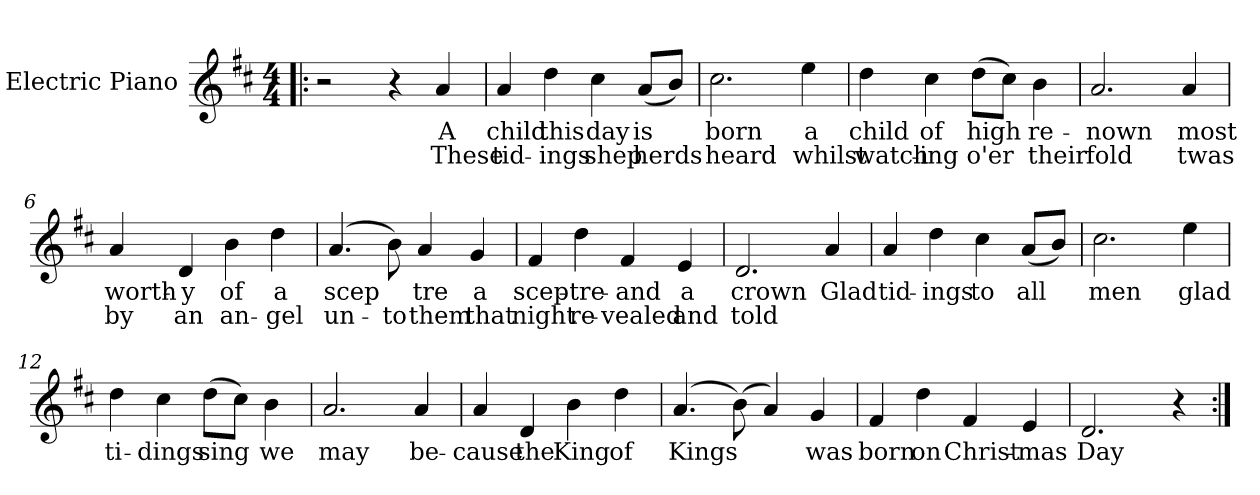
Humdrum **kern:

**kern	**text	**text
*part1	*part1	*part1
*staff1	*staff1	*staff1
*I"Electric Piano	*	*
*I'E.Pno	*	*
*clefG2	*	*
*k[f#c#]	*	*
*D:	*	*
*M4/4	*	*
=1!|:	=1!|:	=1!|:
2r	.	.
4r	.	.
4a/	A	These
=2	=2	=2
4a/	child	tid-
4dd\	this	ings
4cc#\	day	shep
(8a/L	is	herds
8b/J)	.	.
=3	=3	=3
2.cc#\	born	heard
4ee\	a	whilst
!!LO:LB:g=z
=4	=4	=4
4dd\	child	watch-
4cc#\	of	-ing
(8dd\L	high	o'er
8cc#\J)	.	.
4b\	re-	their
=5	=5	=5
2.a/	-nown	fold
4a/	most	twas
=6	=6	=6
4a/	worth-	by
4d/	-y	an
4b\	of	an-
4dd\	a	-gel
=7	=7	=7
(4.a/	-scep	un-
8b\)	.	-to
4a/	tre	them
4g/	a	that
!!LO:LB:g=z
=8	=8	=8
4f#/	scep-	night
4dd\	-tre-	re-
4f#/	and	-vealed
4e/	a	and
=9	=9	=9
2.d/	crown	told
4a/	Glad	.
=10	=10	=10
4a/	tid-	.
4dd\	-ings	.
4cc#\	to	.
(8a/L	all	.
8b/J)	.	.
=11	=11	=11
2.cc#\	men	.
4ee\	glad	.
!!LO:LB:g=z
=12	=12	=12
4dd\	ti-	.
4cc#\	-dings	.
(8dd\L	sing	.
8cc#\J)	.	.
4b\	we	.
=13	=13	=13
2.a/	may	.
4a/	be-	.
=14	=14	=14
4a/	-cause	.
4d/	the	.
4b\	King	.
4dd\	of	.
=15	=15	=15
(4.a/	Kings	.
(8b\)	.	.
4a/)	.	.
4g/	was	.
!!LO:LB:g=z
=16	=16	=16
4f#/	born	.
4dd\	on	.
4f#/	Christ-	.
4e/	-mas	.
=17	=17	=17
2.d/	Day	.
4r	.	.
=:|!	=:|!	=:|!
*-	*-	*-
